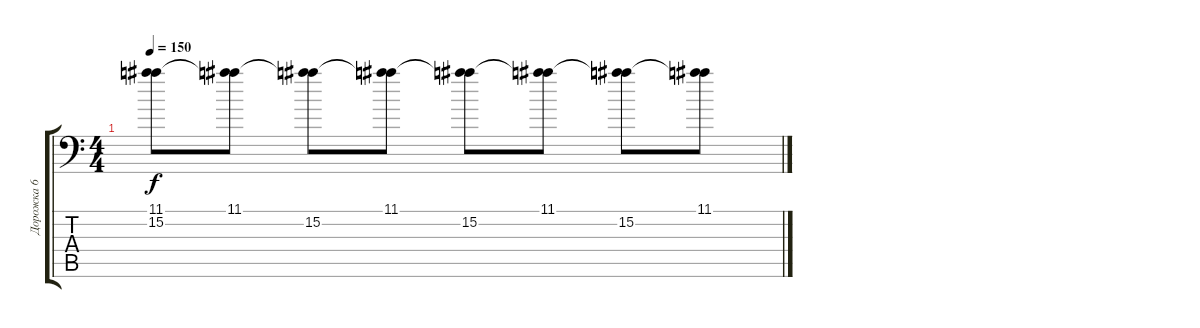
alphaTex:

\track ("Дорожка 6" "Дорожка 6") {instrument overdrivenguitar}
\staff {score tabs}
\tuning (B3 Gb3 D3 A2 E2 A1) {hide}
\ts (4 4)
\tempo 150
\clef f4
\ks c
(11.1{t} 15.2).8{dy f} (11.1 15.2{t}).8 (11.1{t} 15.2).8 (11.1 15.2{t}).8 (11.1{t} 15.2).8 (11.1 15.2{t}).8 (11.1{t} 15.2).8 (11.1 15.2{t}).8
